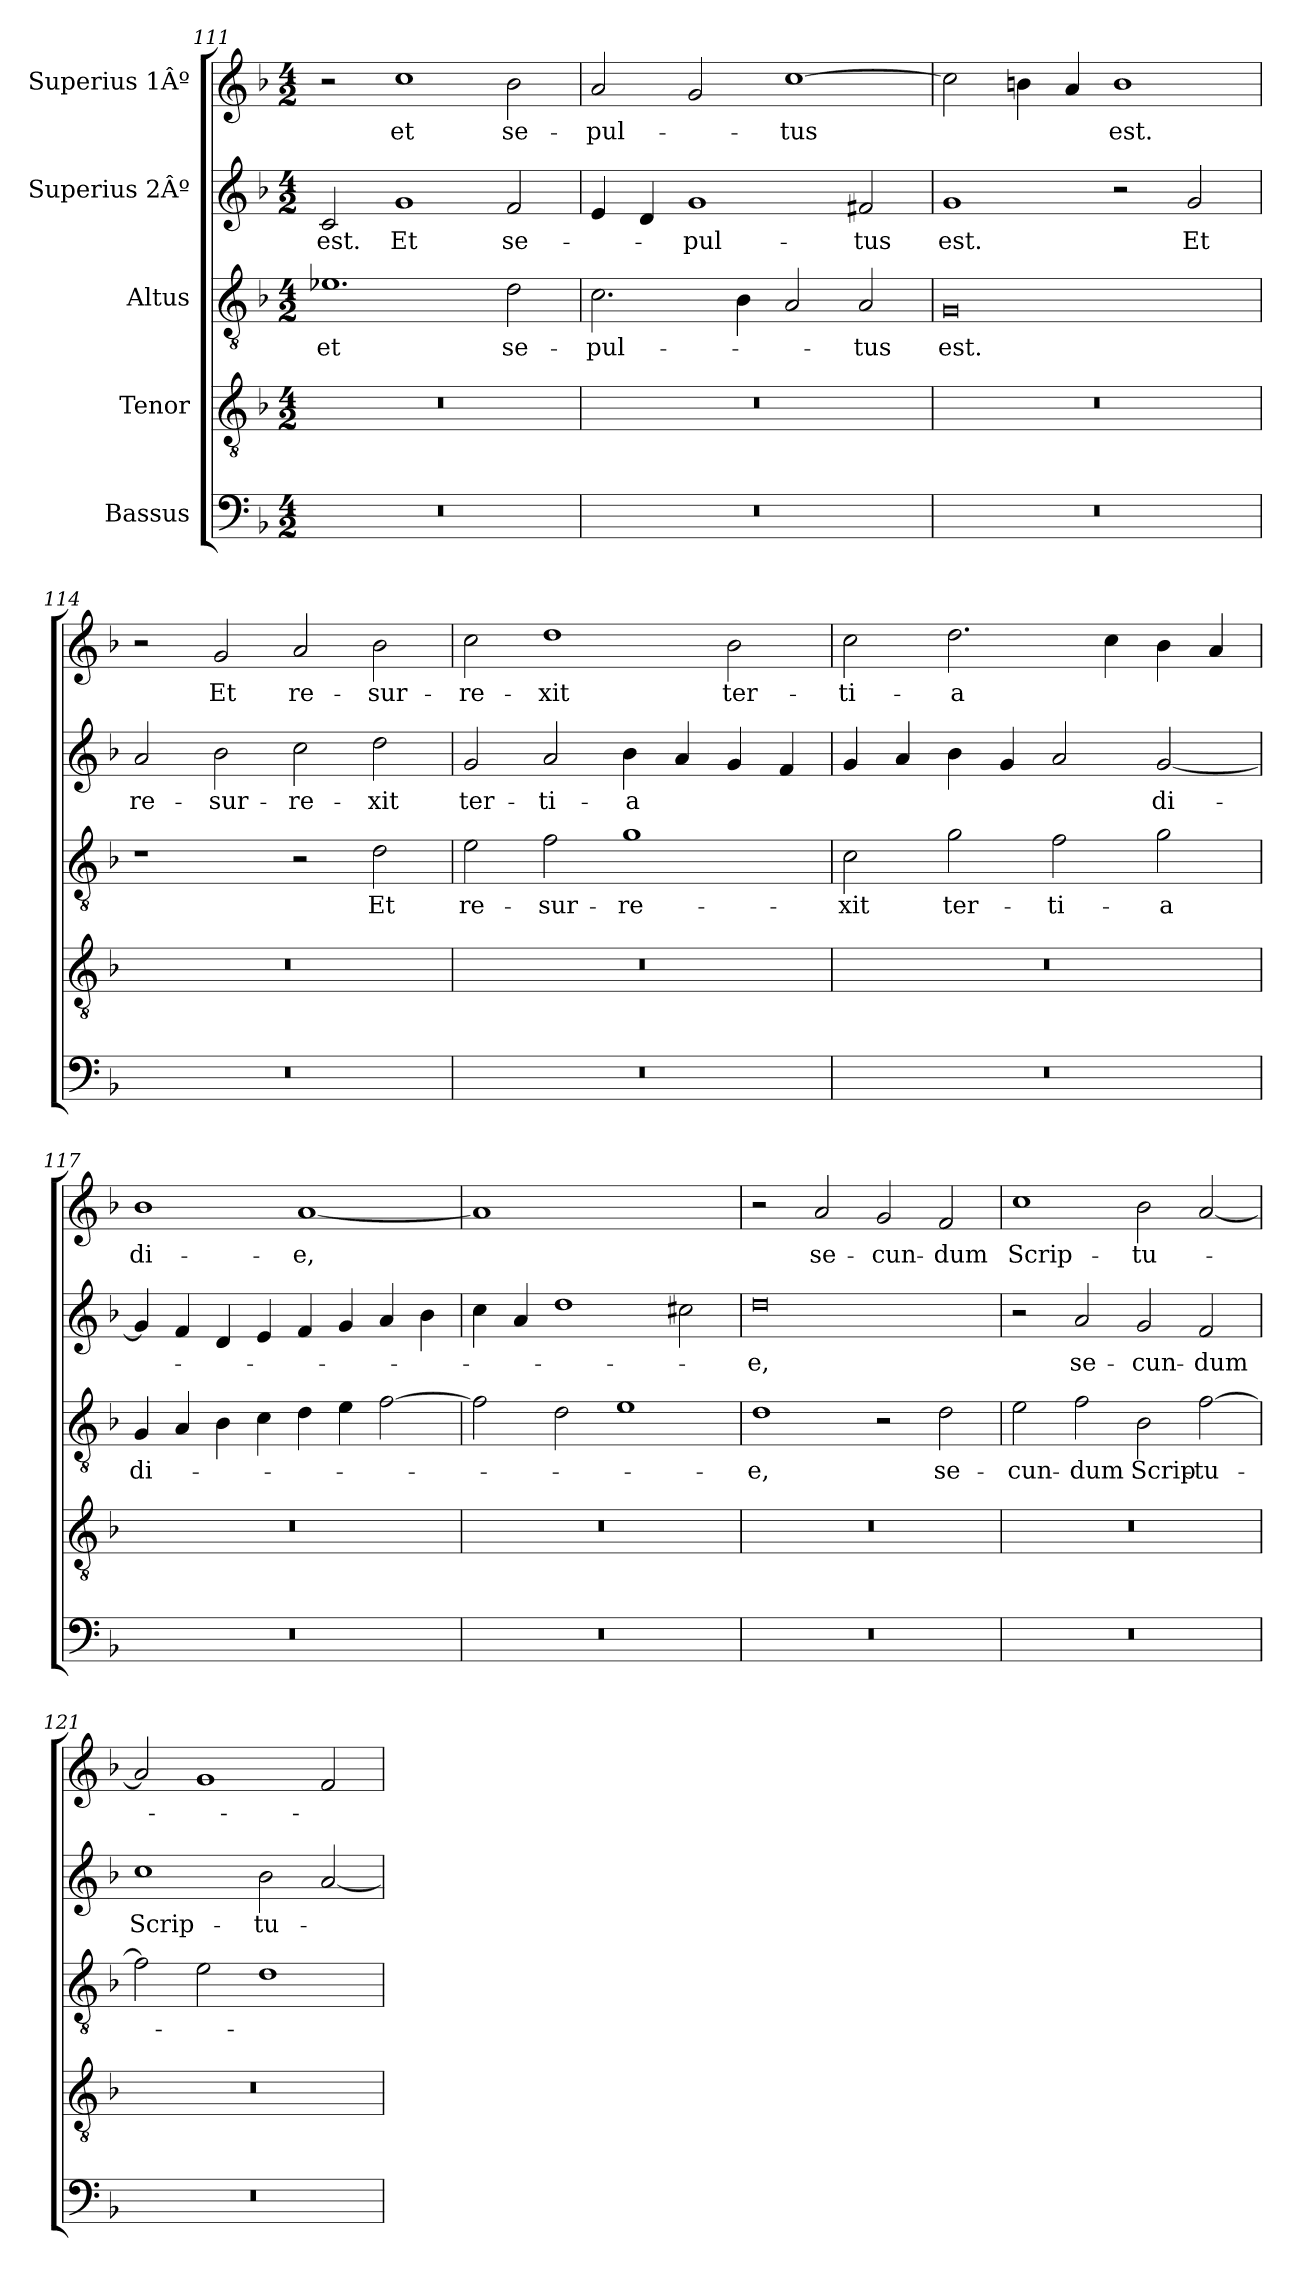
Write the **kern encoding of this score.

**kern	**kern	**kern	**text	**kern	**text	**kern	**text
*part5	*part4	*part3	*part3	*part2	*part2	*part1	*part1
*staff5	*staff4	*staff3	*staff3	*staff2	*staff2	*staff1	*staff1
*I"Bassus	*I"Tenor	*I"Altus	*	*I"Superius 2Âº	*	*I"Superius 1Âº	*
*clefF4	*clefGv2	*clefGv2	*	*clefG2	*	*clefG2	*
*k[b-]	*k[b-]	*k[b-]	*	*k[b-]	*	*k[b-]	*
*M4/2	*M4/2	*M4/2	*	*M4/2	*	*M4/2	*
=111	=111	=111	=111	=111	=111	=111	=111
0r	0r	1.e-X\	et	2c/	est.	2r	.
.	.	.	.	1g/	Et	1cc\	et
.	.	2d\	se-	2f/	se-	2b-\	se-
=112	=112	=112	=112	=112	=112	=112	=112
0r	0r	2.c\	-pul-	4e/	.	2a/	-pul-
.	.	.	.	4d/	.	.	.
.	.	.	.	1g/	-pul-	2g/	.
.	.	4B-\	.	.	.	.	.
.	.	2A/	.	.	.	[1cc\	-tus
.	.	2A/	-tus	2f#X/	-tus	.	.
=113	=113	=113	=113	=113	=113	=113	=113
0r	0r	0G/	est.	1g/	est.	2cc\]	.
.	.	.	.	.	.	4bn\	.
.	.	.	.	.	.	4a/	.
.	.	.	.	2r	.	1b\	est.
.	.	.	.	2g/	Et	.	.
=114	=114	=114	=114	=114	=114	=114	=114
0r	0r	1r	.	2a/	re-	2r	.
.	.	.	.	2b-\	-sur-	2g/	Et
.	.	2r	.	2cc\	-re-	2a/	re-
.	.	2d\	Et	2dd\	-xit	2b-\	-sur-
=115	=115	=115	=115	=115	=115	=115	=115
0r	0r	2e\	re-	2g/	ter-	2cc\	-re-
.	.	2f\	-sur-	2a/	-ti-	1dd\	-xit
.	.	1g\	-re-	4b-\	-a	.	.
.	.	.	.	4a/	.	.	.
.	.	.	.	4g/	.	2b-\	ter-
.	.	.	.	4f/	.	.	.
=116	=116	=116	=116	=116	=116	=116	=116
0r	0r	2c\	-xit	4g/	.	2cc\	-ti-
.	.	.	.	4a/	.	.	.
.	.	2g\	ter-	4b-\	.	2.dd\	-a
.	.	.	.	4g/	.	.	.
.	.	2f\	-ti-	2a/	.	.	.
.	.	.	.	.	.	4cc\	.
.	.	2g\	-a	[2g/	di-	4b-\	.
.	.	.	.	.	.	4a/	.
=117	=117	=117	=117	=117	=117	=117	=117
0r	0r	4G/	di-	4g/]	.	1b-\	di-
.	.	4A/	.	4f/	.	.	.
.	.	4B-\	.	4d/	.	.	.
.	.	4c\	.	4e/	.	.	.
.	.	4d\	.	4f/	.	[1a/	-e,
.	.	4e\	.	4g/	.	.	.
.	.	[2f\	.	4a/	.	.	.
.	.	.	.	4b-\	.	.	.
=118	=118	=118	=118	=118	=118	=118	=118
0r	0r	2f\]	.	4cc\	.	1a/]	.
.	.	.	.	4a/	.	.	.
.	.	2d\	.	1dd\	.	.	.
.	.	1e\	.	.	.	1ryy	.
.	.	.	.	2cc#X\	.	.	.
=119	=119	=119	=119	=119	=119	=119	=119
0r	0r	1d\	-e,	0dd\	-e,	2r	.
.	.	.	.	.	.	2a/	se-
.	.	2r	.	.	.	2g/	-cun-
.	.	2d\	se-	.	.	2f/	-dum
=120	=120	=120	=120	=120	=120	=120	=120
0r	0r	2e\	-cun-	2r	.	1cc\	Scrip-
.	.	2f\	-dum	2a/	se-	.	.
.	.	2B-\	Scrip-	2g/	-cun-	2b-\	-tu-
.	.	[2f\	-tu-	2f/	-dum	[2a/	.
=121	=121	=121	=121	=121	=121	=121	=121
0r	0r	2f\]	.	1cc\	Scrip-	2a/]	.
.	.	2e\	.	.	.	1g/	.
.	.	1d\	.	2b-\	-tu-	.	.
.	.	.	.	[2a/	.	2f/	.
=	=	=	=	=	=	=	=
*-	*-	*-	*-	*-	*-	*-	*-
